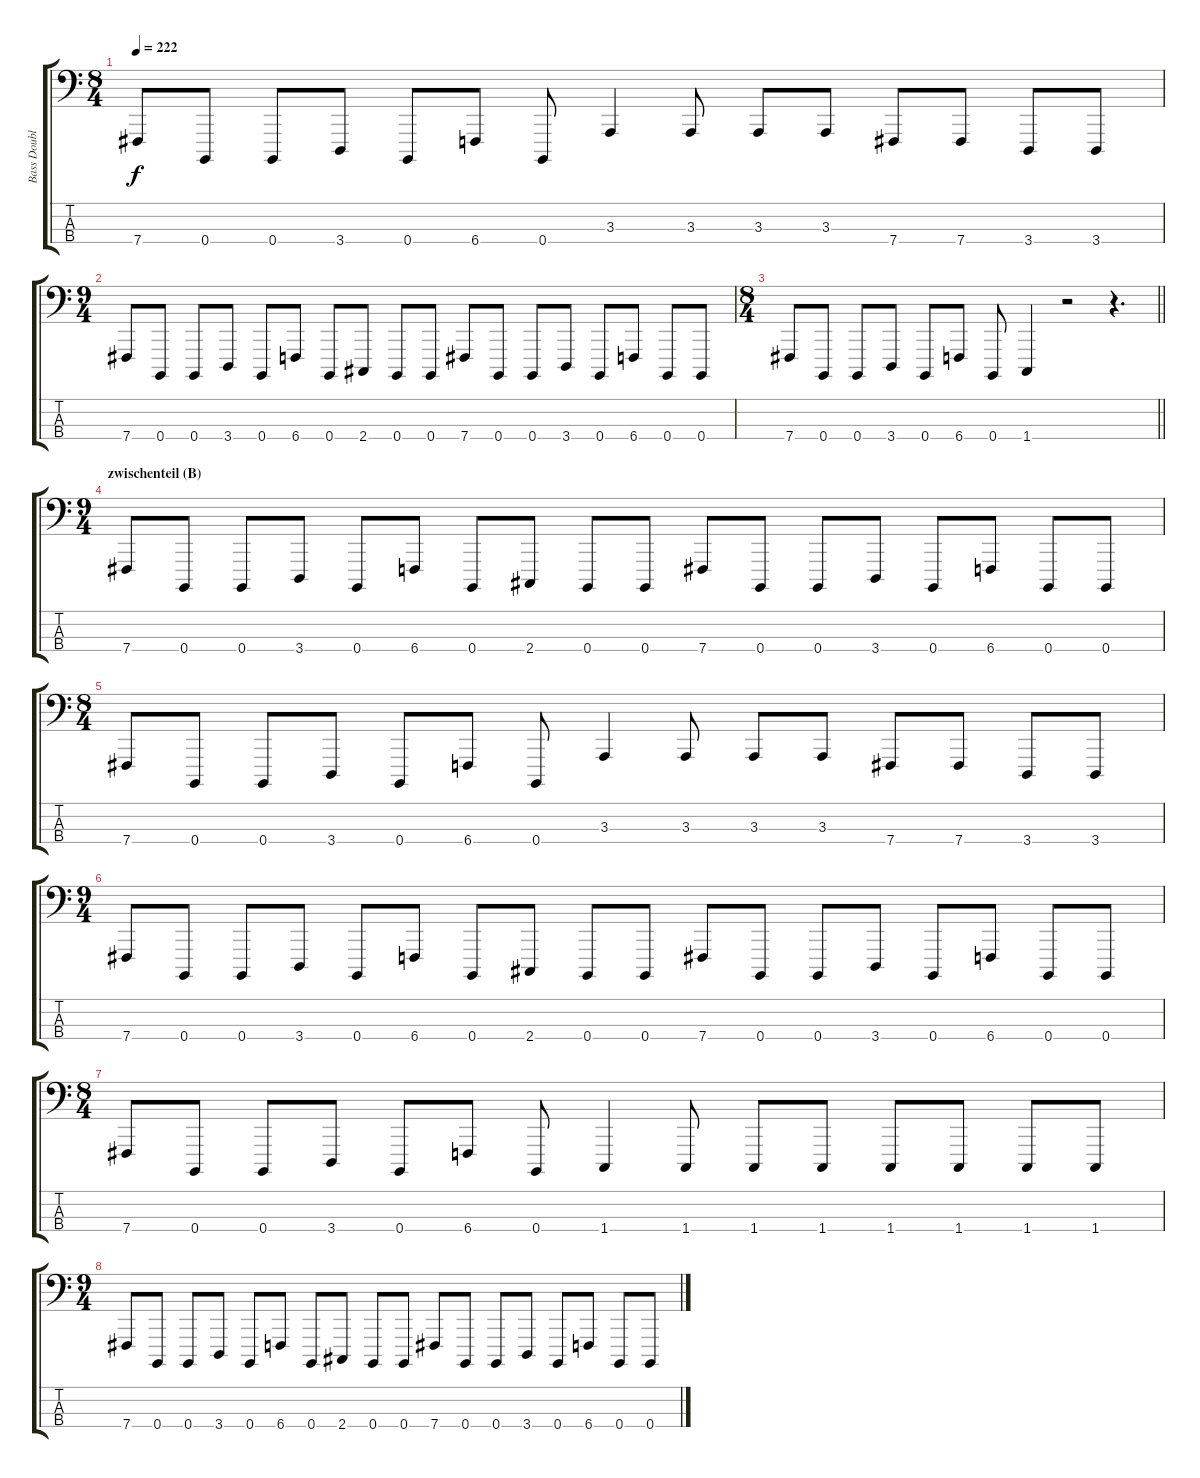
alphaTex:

\track ("Bass Double" "Bass Doubl") {instrument harpsichord}
\staff {score tabs}
\tuning (E2 B1 Gb1 B0) {hide}
\ts (8 4)
\tempo 222
\clef f4
\ks c
7.4.8{dy f} 0.4.8 0.4.8 3.4.8 0.4.8 6.4.8 0.4.8 3.3.4 3.3.8 3.3.8 3.3.8 7.4.8 7.4.8 3.4.8 3.4.8 |
\ts (9 4)
7.4.8 0.4.8 0.4.8 3.4.8 0.4.8 6.4.8 0.4.8 2.4.8 0.4.8 0.4.8 7.4.8 0.4.8 0.4.8 3.4.8 0.4.8 6.4.8 0.4.8 0.4.8 |
\ts (8 4)
\barLineRight lightlight
7.4.8 0.4.8 0.4.8 3.4.8 0.4.8 6.4.8 0.4.8 1.4.4 r.2 r.4{d} |
\ts (9 4)
\section ("" "zwischenteil (B)")
7.4.8 0.4.8 0.4.8 3.4.8 0.4.8 6.4.8 0.4.8 2.4.8 0.4.8 0.4.8 7.4.8 0.4.8 0.4.8 3.4.8 0.4.8 6.4.8 0.4.8 0.4.8 |
\ts (8 4)
7.4.8 0.4.8 0.4.8 3.4.8 0.4.8 6.4.8 0.4.8 3.3.4 3.3.8 3.3.8 3.3.8 7.4.8 7.4.8 3.4.8 3.4.8 |
\ts (9 4)
7.4.8 0.4.8 0.4.8 3.4.8 0.4.8 6.4.8 0.4.8 2.4.8 0.4.8 0.4.8 7.4.8 0.4.8 0.4.8 3.4.8 0.4.8 6.4.8 0.4.8 0.4.8 |
\ts (8 4)
7.4.8 0.4.8 0.4.8 3.4.8 0.4.8 6.4.8 0.4.8 1.4.4 1.4.8 1.4.8 1.4.8 1.4.8 1.4.8 1.4.8 1.4.8 |
\ts (9 4)
7.4.8 0.4.8 0.4.8 3.4.8 0.4.8 6.4.8 0.4.8 2.4.8 0.4.8 0.4.8 7.4.8 0.4.8 0.4.8 3.4.8 0.4.8 6.4.8 0.4.8 0.4.8
